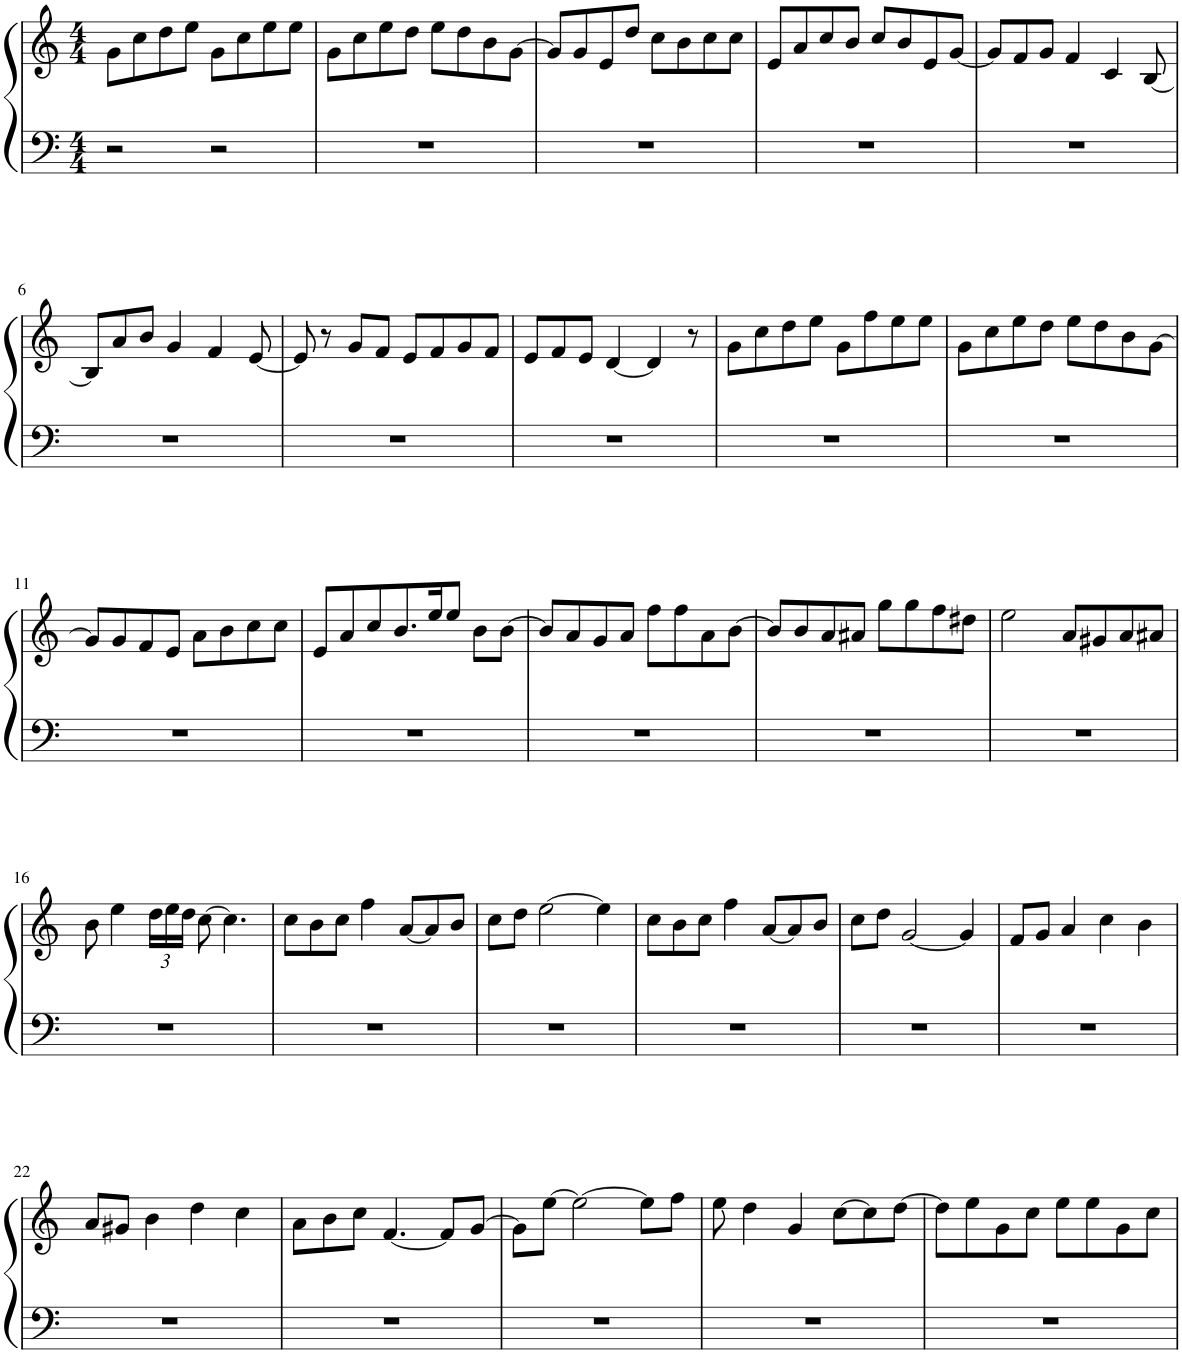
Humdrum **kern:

**kern	**kern
*part1	*part1
*staff2	*staff1
*I"Piano	*
*I'Pno.	*
*clefF4	*clefG2
*k[]	*k[]
*M4/4	*M4/4
=1	=1
2r	8g\L
.	8cc\
.	8dd\
.	8ee\J
2r	8g\L
.	8cc\
.	8ee\
.	8ee\J
=2	=2
1r	8g\L
.	8cc\
.	8ee\
.	8dd\J
.	8ee\L
.	8dd\
.	8b\
.	[8g\J
=3	=3
1r	8g/L]
.	8g/
.	8e/
.	8dd/J
.	8cc\L
.	8b\
.	8cc\
.	8cc\J
=4	=4
1r	8e/L
.	8a/
.	8cc/
.	8b/J
.	8cc/L
.	8b/
.	8e/
.	[8g/J
=5	=5
1r	8g/L]
.	8f/
.	8g/J
.	4f/
.	4c/
.	[8B/
!!LO:LB:g=z
=6	=6
1r	8B/L]
.	8a/
.	8b/J
.	4g/
.	4f/
.	[8e/
=7	=7
1r	8e/]
.	8r
.	8g/L
.	8f/J
.	8e/L
.	8f/
.	8g/
.	8f/J
=8	=8
1r	8e/L
.	8f/
.	8e/J
.	[4d/
.	4d/]
.	8r
=9	=9
1r	8g\L
.	8cc\
.	8dd\
.	8ee\J
.	8g\L
.	8ff\
.	8ee\
.	8ee\J
=10	=10
1r	8g\L
.	8cc\
.	8ee\
.	8dd\J
.	8ee\L
.	8dd\
.	8b\
.	[8g\J
!!LO:LB:g=z
=11	=11
1r	8g/L]
.	8g/
.	8f/
.	8e/J
.	8a\L
.	8b\
.	8cc\
.	8cc\J
=12	=12
1r	8e/L
.	8a/
.	8cc/
.	8.b/
.	16ee/K
.	8ee/J
.	8b\L
.	[8b\J
=13	=13
1r	8b/L]
.	8a/
.	8g/
.	8a/J
.	8ff\L
.	8ff\
.	8a\
.	[8b\J
=14	=14
1r	8b/L]
.	8b/
.	8a/
.	8a#X/J
.	8gg\L
.	8gg\
.	8ff\
.	8dd#X\J
=15	=15
1r	2ee\
.	8a/L
.	8g#X/
.	8a/
.	8a#X/J
!!LO:LB:g=z
=16	=16
1r	8b\
.	4ee\
*	*Xbrackettup
.	24dd\LL
.	24ee\
.	24dd\JJ
.	[8cc\
.	4.cc\]
=17	=17
1r	8cc\L
.	8b\
.	8cc\J
.	4ff\
.	[8a/L
.	8a/]
.	8b/J
=18	=18
1r	8cc\L
.	8dd\J
.	[2ee\
.	4ee\]
=19	=19
1r	8cc\L
.	8b\
.	8cc\J
.	4ff\
.	[8a/L
.	8a/]
.	8b/J
=20	=20
1r	8cc\L
.	8dd\J
.	[2g/
.	4g/]
=21	=21
1r	8f/L
.	8g/J
.	4a/
.	4cc\
.	4b\
!!LO:LB:g=z
=22	=22
1r	8a/L
.	8g#X/J
.	4b\
.	4dd\
.	4cc\
=23	=23
1r	8a\L
.	8b\
.	8cc\J
.	[4.f/
.	8f/L]
.	[8g/J
=24	=24
1r	8g\L]
.	[8ee\J
.	2ee\_
.	8ee\L]
.	8ff\J
=25	=25
1r	8ee\
.	4dd\
.	4g/
.	[8cc\L
.	8cc\]
.	[8dd\J
=26	=26
1r	8dd\L]
.	8ee\
.	8g\
.	8cc\J
.	8ee\L
.	8ee\
.	8g\
.	8cc\J
=	=
*-	*-
